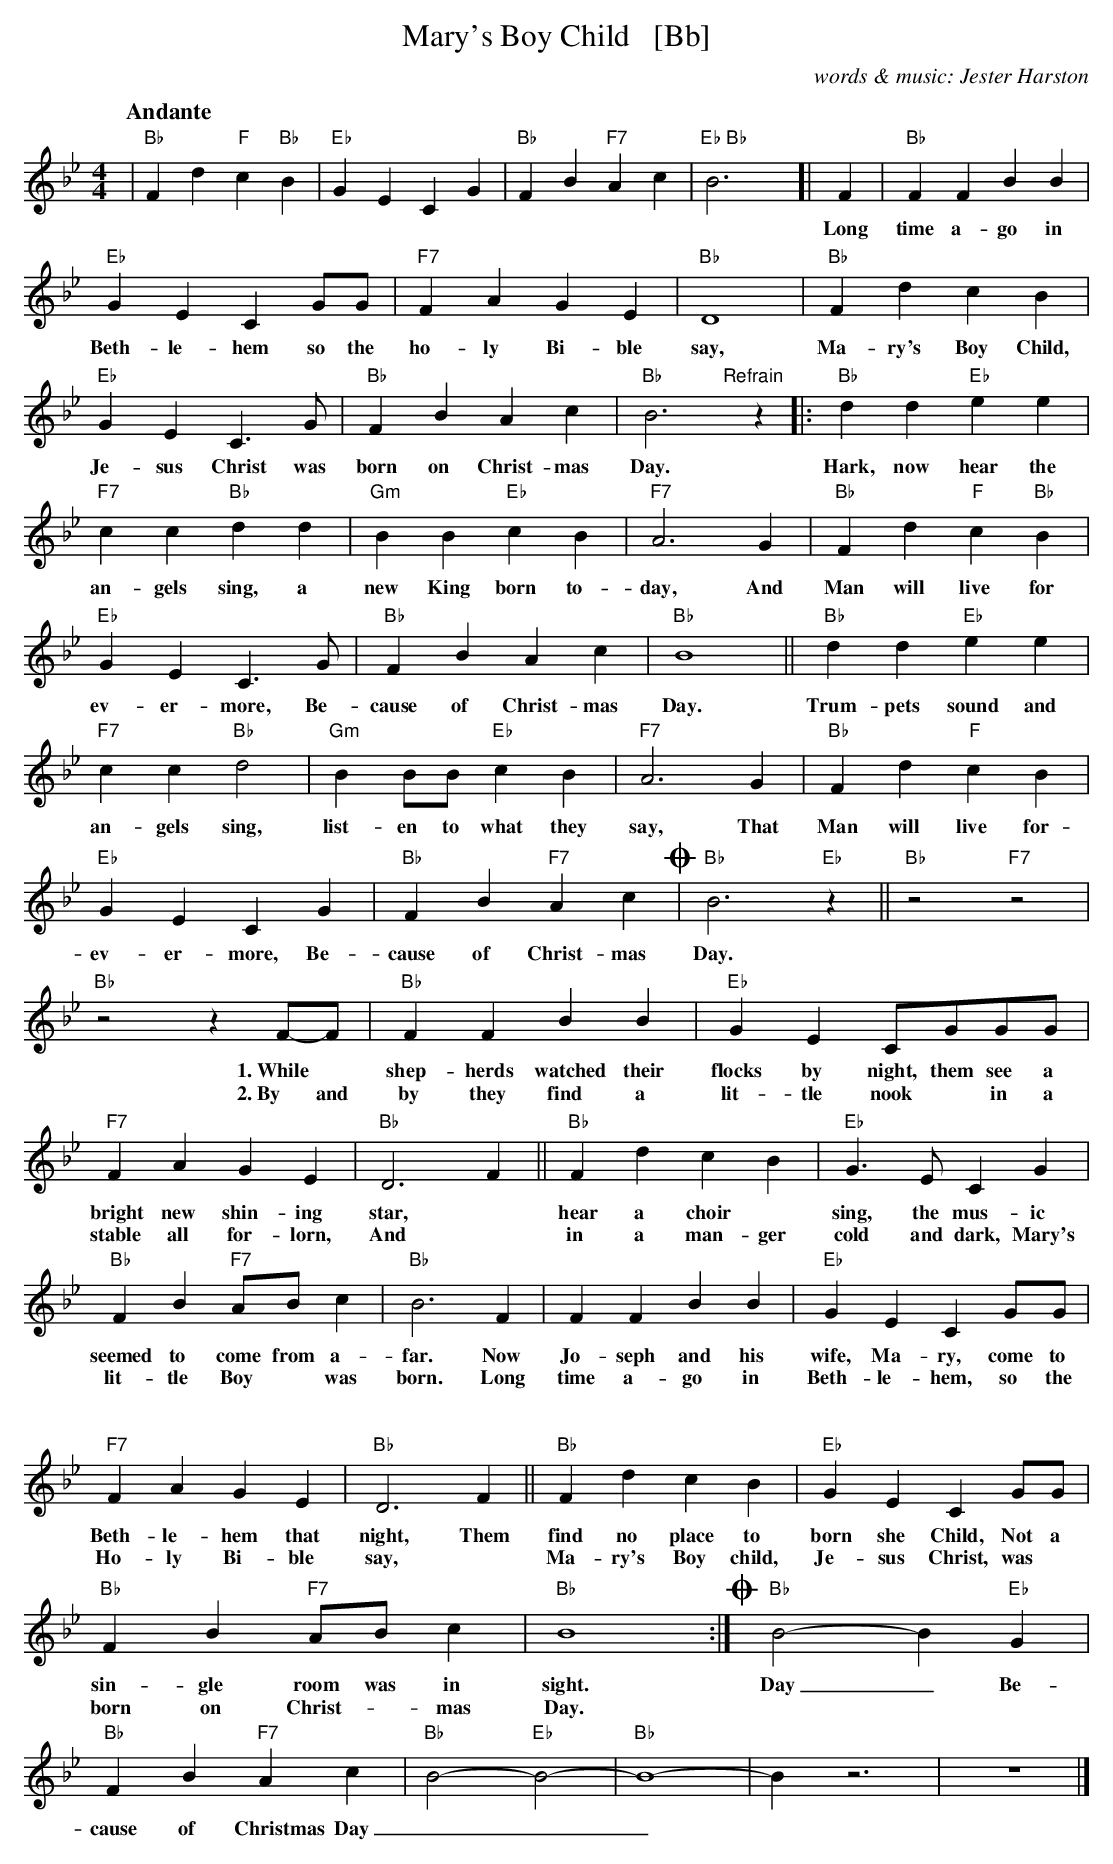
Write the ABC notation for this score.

X:1
T: Mary's Boy Child   [Bb]
C: words & music: Jester Harston
M: 4/4
L: 1/8
Q:"Andante"
K: Bb
| "Bb"F2d2 "F"c2"Bb"B2 | "Eb"G2E2 C2G2 | "Bb"F2B2 "F7"A2c2 | "Eb Bb"B6y [|
F2 | "Bb"F2F2 B2B2 | "Eb"G2E2 C2GG | "F7"F2A2 G2E2 | "Bb" D8
w: Long time a-go in Beth-le-hem so the ho-ly Bi-ble say,
| "Bb"F2d2 c2B2 | "Eb"G2E2 C3G | "Bb"F2B2 A2c2 | "Bb"B6
w: Ma-ry's Boy Child, Je-sus Christ was born on Christ-mas Day.
"Refrain"[|] z2\
|: "Bb"d2d2 "Eb"e2e2 | "F7"c2c2 "Bb"d2d2 | "Gm"B2B2 "Eb"c2B2 | "F7"A6 G2
w: Hark, now hear the an-gels sing, a new King born to-day, And
| "Bb"F2d2 "F"c2"Bb"B2 | "Eb"G2E2 C3G | "Bb"F2B2 A2c2 | "Bb"B8 || "Bb"d2d2 "Eb"e2e2 |
w: Man will live for ev-er-more, Be-cause of Christ-mas Day. Trum-pets sound and
"F7"c2c2 "Bb"d4 | "Gm"B2BB "Eb"c2B2 | "F7"A6 G2 | "Bb"F2d2 "F"c2B2 |
w: an-gels sing, list-en to what they say, That Man will live for-
"Eb"G2E2 C2G2 | "Bb"F2B2 "F7"A2c2 !coda!| "Bb"B6 "Eb"z2 || "Bb"z4 "F7"z4 | "Bb"z4 z2
w: ev-er-more, Be-cause of Christ-mas Day.
F-F | [|] "Bb"F2F2 B2B2 | "Eb"G2E2 CGGG | "F7"F2A2 G2E2 | "Bb" D6 F2 ||
w: 1.~While* shep-herds watched their flocks by night, them see a bright new shin-ing star,
w: 2.~By and by they find a lit-tle nook* in a stable all for-lorn, And
"Bb"F2d2 c2B2 | "Eb"G3E C2G2 | "Bb"F2B2 "F7"AB c2 | "Bb"B6 F2 | F2F2 B2B2 |
w: hear a choir* sing, the mus-ic seemed to come from a-far. Now Jo-seph and his
w: in a man-ger cold and dark, Mary's lit-tle Boy* was born. Long time a-go in
"Eb"G2E2 C2GG | "F7"F2A2 G2E2 | "Bb" D6 F2 || "Bb"F2d2 c2B2 | "Eb"G2E2 C2GG |
w: wife, Ma-ry, come to Beth-le-hem that night, Them find no place to born she Child, Not a
w: Beth-le-hem, so the Ho-ly Bi-ble say,* Ma-ry's Boy child, Je-sus Christ, was*
"Bb"F2B2 "F7"ABc2 | "Bb"B8 :|
w: sin-gle room was in sight.
w: born on Christ-*mas Day.
!coda![|] "Bb"B4- B2"Eb"G2 | "Bb"F2B2 "F7"A2c2 | "Bb"B4- "Eb"B4- |"Bb"B8- | B2z6 | z8 |]
w: Day_ Be-cause of Christmas Day___
